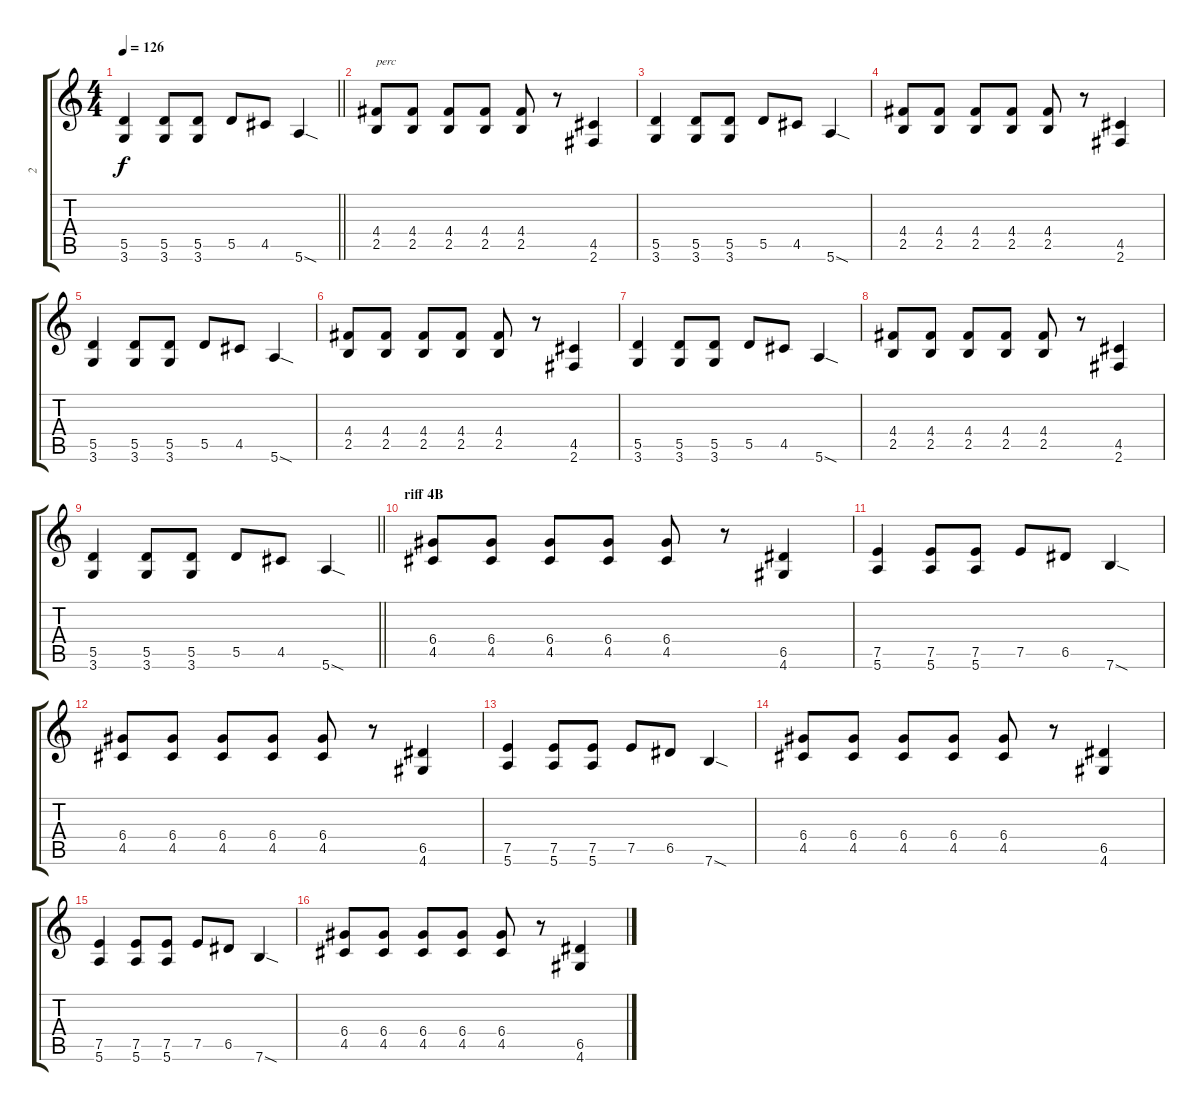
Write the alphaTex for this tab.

\track ("2" "2") {instrument overdrivenguitar}
\staff {score tabs}
\tuning (E4 B3 G3 D3 A2 E2) {hide}
\ts (4 4)
\tempo 126
\clef g2
\barLineRight lightlight
\ks c
(5.5 3.6).4{dy f} (5.5 3.6).8 (5.5 3.6).8 5.5.8 4.5.8 5.6{sod}.4 |
(4.4 2.5).8{txt "perc"} (4.4 2.5).8 (4.4 2.5).8 (4.4 2.5).8 (4.4 2.5).8 r.8 (4.5 2.6).4 |
(5.5 3.6).4 (5.5 3.6).8 (5.5 3.6).8 5.5.8 4.5.8 5.6{sod}.4 |
(4.4 2.5).8 (4.4 2.5).8 (4.4 2.5).8 (4.4 2.5).8 (4.4 2.5).8 r.8 (4.5 2.6).4 |
(5.5 3.6).4 (5.5 3.6).8 (5.5 3.6).8 5.5.8 4.5.8 5.6{sod}.4 |
(4.4 2.5).8 (4.4 2.5).8 (4.4 2.5).8 (4.4 2.5).8 (4.4 2.5).8 r.8 (4.5 2.6).4 |
(5.5 3.6).4 (5.5 3.6).8 (5.5 3.6).8 5.5.8 4.5.8 5.6{sod}.4 |
(4.4 2.5).8 (4.4 2.5).8 (4.4 2.5).8 (4.4 2.5).8 (4.4 2.5).8 r.8 (4.5 2.6).4 |
\barLineRight lightlight
(5.5 3.6).4 (5.5 3.6).8 (5.5 3.6).8 5.5.8 4.5.8 5.6{sod}.4 |
\section ("" "riff 4B")
(6.4 4.5).8 (6.4 4.5).8 (6.4 4.5).8 (6.4 4.5).8 (6.4 4.5).8 r.8 (6.5 4.6).4 |
(7.5 5.6).4 (7.5 5.6).8 (7.5 5.6).8 7.5.8 6.5.8 7.6{sod}.4 |
(6.4 4.5).8 (6.4 4.5).8 (6.4 4.5).8 (6.4 4.5).8 (6.4 4.5).8 r.8 (6.5 4.6).4 |
(7.5 5.6).4 (7.5 5.6).8 (7.5 5.6).8 7.5.8 6.5.8 7.6{sod}.4 |
(6.4 4.5).8 (6.4 4.5).8 (6.4 4.5).8 (6.4 4.5).8 (6.4 4.5).8 r.8 (6.5 4.6).4 |
(7.5 5.6).4 (7.5 5.6).8 (7.5 5.6).8 7.5.8 6.5.8 7.6{sod}.4 |
(6.4 4.5).8 (6.4 4.5).8 (6.4 4.5).8 (6.4 4.5).8 (6.4 4.5).8 r.8 (6.5 4.6).4
